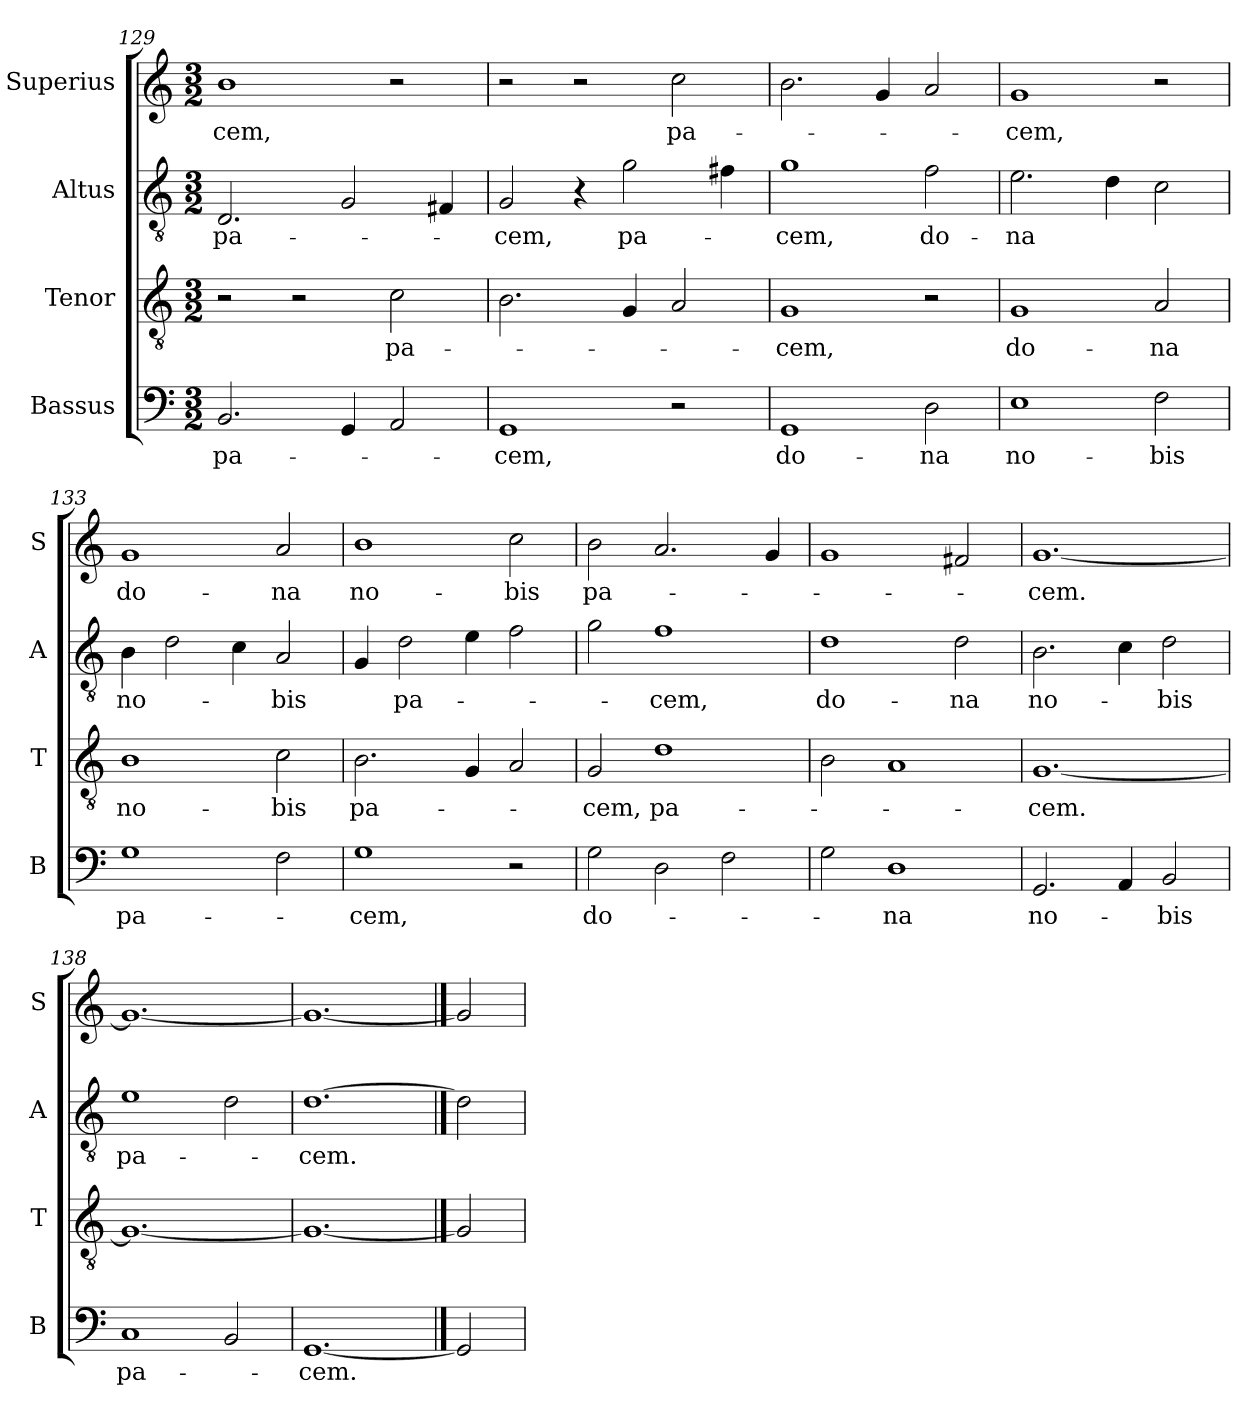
**kern	**text	**kern	**text	**kern	**text	**kern	**text
*part4	*part4	*part3	*part3	*part2	*part2	*part1	*part1
*staff4	*staff4	*staff3	*staff3	*staff2	*staff2	*staff1	*staff1
*I"Bassus	*	*I"Tenor	*	*I"Altus	*	*I"Superius	*
*I'B	*	*I'T	*	*I'A	*	*I'S	*
*clefF4	*	*clefGv2	*	*clefGv2	*	*clefG2	*
*k[]	*	*k[]	*	*k[]	*	*k[]	*
*M3/2	*	*M3/2	*	*M3/2	*	*M3/2	*
=129	=129	=129	=129	=129	=129	=129	=129
!	!LO:LY:i	!	!	!	!LO:LY:i	!	!LO:LY:i
2.BB	pa-	2r	.	2.D	pa-	1b	-cem,
.	.	2r	.	.	.	.	.
4GG	.	.	.	2G	.	.	.
!	!	!	!LO:LY:i	!	!	!	!
2AA	.	2c	pa-	.	.	2r	.
.	.	.	.	4F#X	.	.	.
=130	=130	=130	=130	=130	=130	=130	=130
!	!LO:LY:i	!	!	!	!LO:LY:i	!	!
1GG	-cem,	2.B	.	2G	-cem,	2r	.
.	.	.	.	4r	.	2r	.
!	!	!	!	!	!LO:LY:i	!	!
.	.	4G	.	2g	pa-	.	.
!	!	!	!	!	!	!	!LO:LY:i
2r	.	2A	.	.	.	2cc	pa-
.	.	.	.	4f#X	.	.	.
=131	=131	=131	=131	=131	=131	=131	=131
!	!LO:LY:i	!	!LO:LY:i	!	!LO:LY:i	!	!
1GG	do-	1G	-cem,	1g	-cem,	2.b	.
.	.	.	.	.	.	4g	.
!	!LO:LY:i	!	!	!	!LO:LY:i	!	!
2D	-na	2r	.	2f	do-	2a	.
=132	=132	=132	=132	=132	=132	=132	=132
!	!	!	!LO:LY:i	!	!LO:LY:i	!	!LO:LY:i
1E	no-	1G	do-	2.e	-na	1g	-cem,
.	.	.	.	4d	.	.	.
!	!	!	!LO:LY:i	!	!	!	!
2F	-bis	2A	-na	2c	.	2r	.
=133	=133	=133	=133	=133	=133	=133	=133
!	!LO:LY:i	!	!LO:LY:i	!	!LO:LY:i	!	!LO:LY:i
1G	pa-	1B	no-	4B	no-	1g	do-
.	.	.	.	2d	.	.	.
.	.	.	.	4c	.	.	.
!	!	!	!LO:LY:i	!	!LO:LY:i	!	!LO:LY:i
2F	.	2c	-bis	2A	-bis	2a	-na
=134	=134	=134	=134	=134	=134	=134	=134
!	!LO:LY:i	!	!	!	!	!	!LO:LY:i
1G	-cem,	2.B	pa-	4G	.	1b	no-
!	!	!	!	!	!LO:LY:i	!	!
.	.	.	.	2d	pa-	.	.
.	.	4G	.	4e	.	.	.
!	!	!	!	!	!	!	!LO:LY:i
2r	.	2A	.	2f	.	2cc	-bis
=135	=135	=135	=135	=135	=135	=135	=135
!	!LO:LY:i	!	!LO:LY:i	!	!	!	!
2G	do-	2G	-cem,	2g	.	2b	pa-
!	!	!	!LO:LY:i	!	!LO:LY:i	!	!
2D	.	1d	pa-	1f	-cem,	2.a	.
2F	.	.	.	.	.	.	.
.	.	.	.	.	.	4g	.
=136	=136	=136	=136	=136	=136	=136	=136
!	!	!	!	!	!LO:LY:i	!	!
2G	.	2B	.	1d	do-	1g	.
!	!LO:LY:i	!	!	!	!	!	!
1D	-na	1A	.	.	.	.	.
!	!	!	!	!	!LO:LY:i	!	!
.	.	.	.	2d	-na	2f#X	.
=137	=137	=137	=137	=137	=137	=137	=137
!	!LO:LY:i	!	!	!	!LO:LY:i	!	!
2.GG	no-	[1.G	-cem.	2.B	no-	[1.g	-cem.
4AA	.	.	.	4c	.	.	.
!	!LO:LY:i	!	!	!	!LO:LY:i	!	!
2BB	-bis	.	.	2d	-bis	.	.
=138	=138	=138	=138	=138	=138	=138	=138
1C	pa-	1.G_	.	1e	pa-	1.g_	.
2BB	.	.	.	2d	.	.	.
=139	=139	=139	=139	=139	=139	=139	=139
[1.GG	-cem.	1.G_	.	[1.d	-cem.	1.g_	.
==140	==140	==140	==140	==140	==140	==140	==140
2GG]	.	2G]	.	2d]	.	2g]	.
=	=	=	=	=	=	=	=
*-	*-	*-	*-	*-	*-	*-	*-
